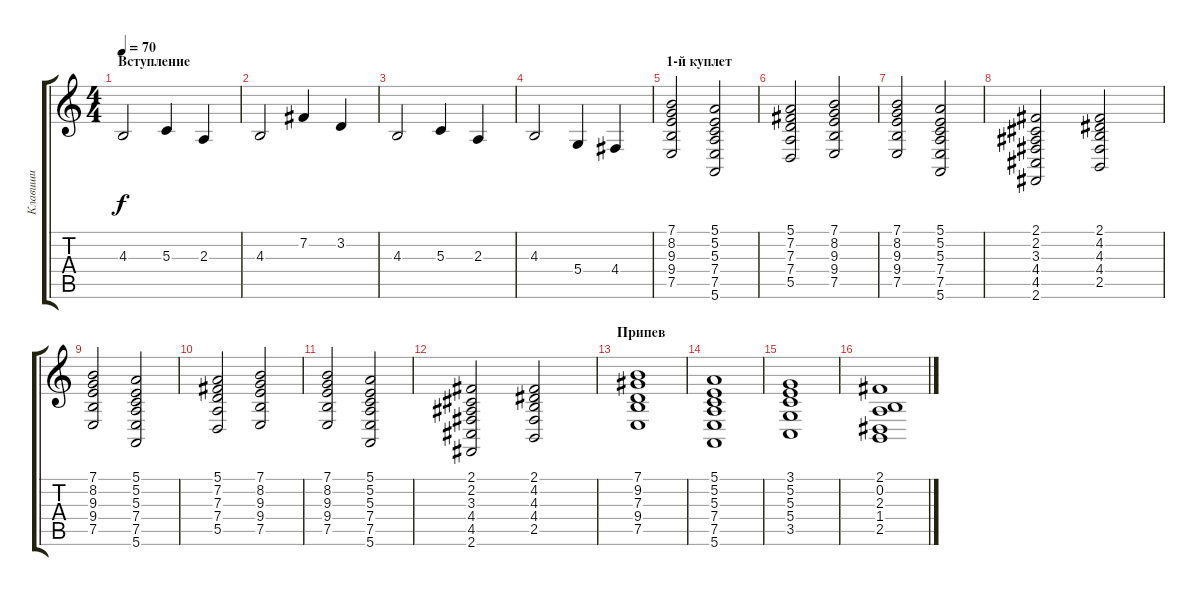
\track ("Клавиши" "Клавиши") {instrument stringensemble2}
\staff {score tabs}
\tuning (E4 B3 G3 D3 A2 E2) {hide}
\ts (4 4)
\section ("" "Вступление")
\tempo 70
\clef g2
\ks c
4.3.2{dy f volume 12 instrument stringensemble2} 5.3.4 2.3.4 |
4.3.2 7.2.4 3.2.4 |
4.3.2 5.3.4 2.3.4 |
4.3.2 5.4.4 4.4.4 |
\section ("" "1-й куплет")
(7.1 8.2 9.3 9.4 7.5).2{volume 9 instrument synthstrings1} (5.1 5.2 5.3 7.4 7.5 5.6).2 |
(5.1 7.2 7.3 7.4 5.5).2 (7.1 8.2 9.3 9.4 7.5).2 |
(7.1 8.2 9.3 9.4 7.5).2 (5.1 5.2 5.3 7.4 7.5 5.6).2 |
(2.1 2.2 3.3 4.4 4.5 2.6).2 (2.1 4.2 4.3 4.4 2.5).2 |
(7.1 8.2 9.3 9.4 7.5).2 (5.1 5.2 5.3 7.4 7.5 5.6).2 |
(5.1 7.2 7.3 7.4 5.5).2 (7.1 8.2 9.3 9.4 7.5).2 |
(7.1 8.2 9.3 9.4 7.5).2 (5.1 5.2 5.3 7.4 7.5 5.6).2 |
(2.1 2.2 3.3 4.4 4.5 2.6).2 (2.1 4.2 4.3 4.4 2.5).2 |
\section ("" "Припев")
(7.1 9.2 7.3 9.4 7.5).1 |
(5.1 5.2 5.3 7.4 7.5 5.6).1 |
(3.1 5.2 5.3 5.4 3.5).1 |
(2.1 0.2 2.3 1.4 2.5).1
